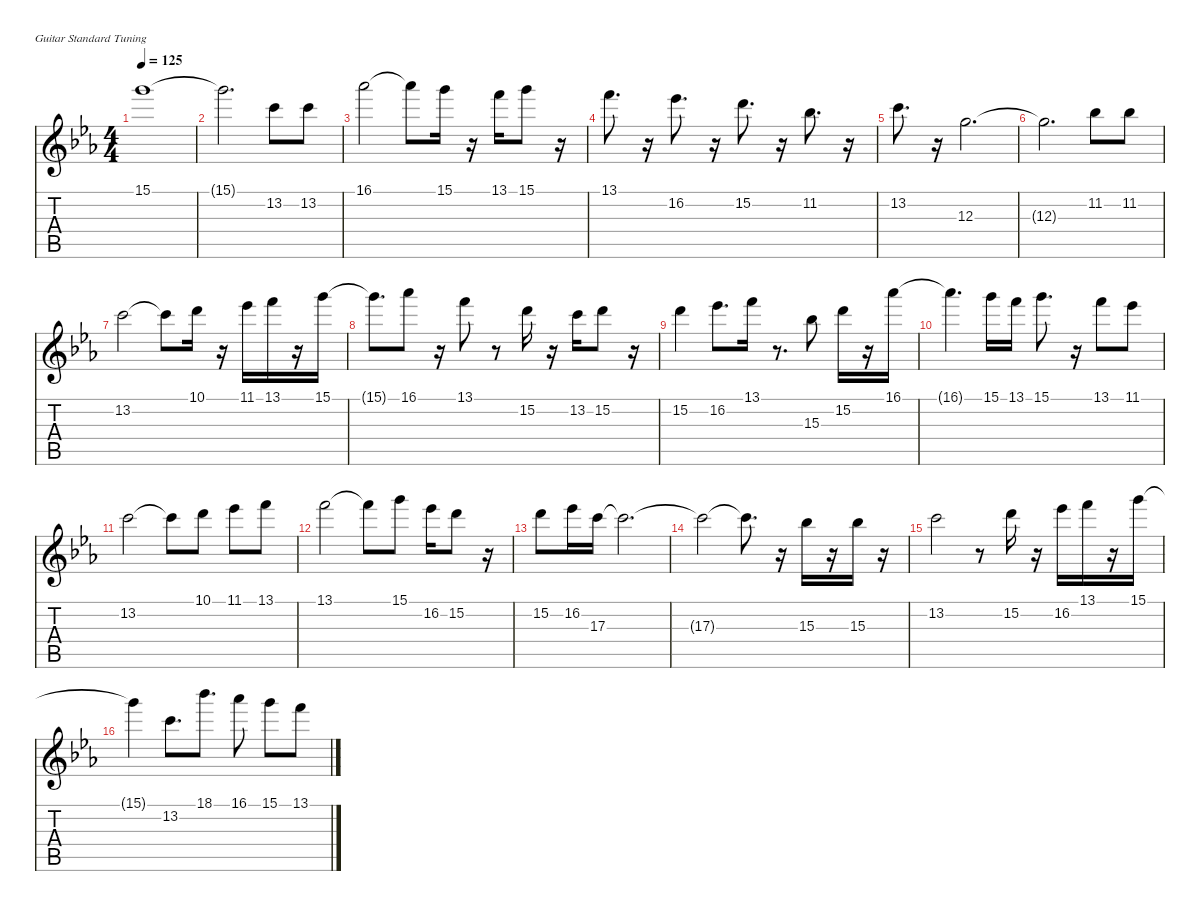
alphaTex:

\defaultSystemsLayout 4
\hideDynamics
\bracketExtendMode nobrackets
\singleTrackTrackNamePolicy hidden
\multiTrackTrackNamePolicy hidden
\firstSystemTrackNameMode fullname
\firstSystemTrackNameOrientation horizontal
\otherSystemsTrackNameOrientation horizontal
\track ("Metal lead" "dist.guit.") {defaultSystemsLayout 4 instrument distortionguitar}
\staff {score tabs}
\tuning (E4 B3 G3 D3 A2 E2)
\ts (4 4)
\tempo 125
\clef g2
\ks eb
15.1{acc forcenatural}.1{dy f beam Down} |
15.1{t acc forcenatural}.2{d beam Down} 13.2{acc forcenatural}.8{beam Down} 13.2{acc forcenatural}.8{beam Down} |
16.1{acc b}.2{beam Down} 16.1{t acc b}.8{beam Down} 15.1{acc forcenatural}.16{beam Down} r.16{beam Down} 13.1{acc forcenatural}.16{beam Down} 15.1{acc forcenatural}.8{beam Down} r.16{beam Down} |
13.1{acc forcenatural}.8{d beam Down} r.16{beam Down} 16.2{acc b}.8{d beam Down} r.16{beam Down} 15.2{acc forcenatural}.8{d beam Down} r.16{beam Down} 11.2{acc b}.8{d beam Down} r.16{beam Down} |
13.2{acc forcenatural}.8{d beam Down} r.16{beam Down} 12.3{acc forcenatural}.2{d beam Down} |
12.3{t acc forcenatural}.2{d beam Down} 11.2{acc b}.8{beam Down} 11.2{acc b}.8{beam Down} |
13.2{acc forcenatural}.2{beam Down} 13.2{t acc forcenatural}.8{beam Down} 10.1{acc forcenatural}.16{beam Down} r.16{beam Down} 11.1{acc b}.16{beam Down} 13.1{acc forcenatural}.16{beam Down} r.16{beam Down} 15.1{acc forcenatural}.16{beam Down} |
15.1{t acc forcenatural}.8{d beam Down} 16.1{acc b}.8{beam Down} r.16{beam Down} 13.1{acc forcenatural}.8{beam Down} r.8{beam Down} 15.2{acc forcenatural}.16{beam Down} r.16{beam Down} 13.2{acc forcenatural}.16{beam Down} 15.2{acc forcenatural}.8{beam Down} r.16{beam Down} |
15.2{acc forcenatural}.4{beam Down} 16.2{acc b}.8{d beam Down} 13.1{acc forcenatural}.16{beam Down} r.8{d beam Down} 15.3{acc b}.8{beam Down} 15.2{acc forcenatural}.16{beam Down} r.16{beam Down} 16.1{acc b}.16{beam Down} |
16.1{t acc b}.4{d beam Down} 15.1{acc forcenatural}.16{beam Down} 13.1{acc forcenatural}.16{beam Down} 15.1{acc forcenatural}.8{d beam Down} r.16{beam Down} 13.1{acc forcenatural}.8{beam Down} 11.1{acc b}.8{beam Down} |
13.2{acc forcenatural}.2{beam Down} 13.2{t acc forcenatural}.8{beam Down} 10.1{acc forcenatural}.8{beam Down} 11.1{acc b}.8{beam Down} 13.1{acc forcenatural}.8{beam Down} |
13.1{acc forcenatural}.2{beam Down} 13.1{t acc forcenatural}.8{beam Down} 15.1{acc forcenatural}.8{beam Down} 16.2{acc b}.16{beam Down} 15.2{acc forcenatural}.8{beam Down} r.16{beam Down} |
15.2{acc forcenatural}.8{beam Down} 16.2{acc b}.16{beam Down} 17.3{acc forcenatural}.16{beam Down} 17.3{t acc forcenatural}.2{d beam Down} |
17.3{t acc forcenatural}.2{beam Down} 17.3{t acc forcenatural}.8{d beam Down} r.16{beam Down} 15.3{acc b}.16{beam Down} r.16{beam Down} 15.3{acc b}.16{beam Down} r.16{beam Down} |
13.2{acc forcenatural}.2{beam Down} r.8{beam Down} 15.2{acc forcenatural}.16{beam Down} r.16{beam Down} 16.2{acc b}.16{beam Down} 13.1{acc forcenatural}.16{beam Down} r.16{beam Down} 15.1{acc forcenatural}.16{beam Down} |
15.1{t acc forcenatural}.4{beam Down} 13.2{acc forcenatural}.8{d beam Down} 18.1{acc b}.8{d beam Down} 16.1{acc b}.8{beam Down} 15.1{acc forcenatural}.8{beam Down} 13.1{acc forcenatural}.8{beam Down}
